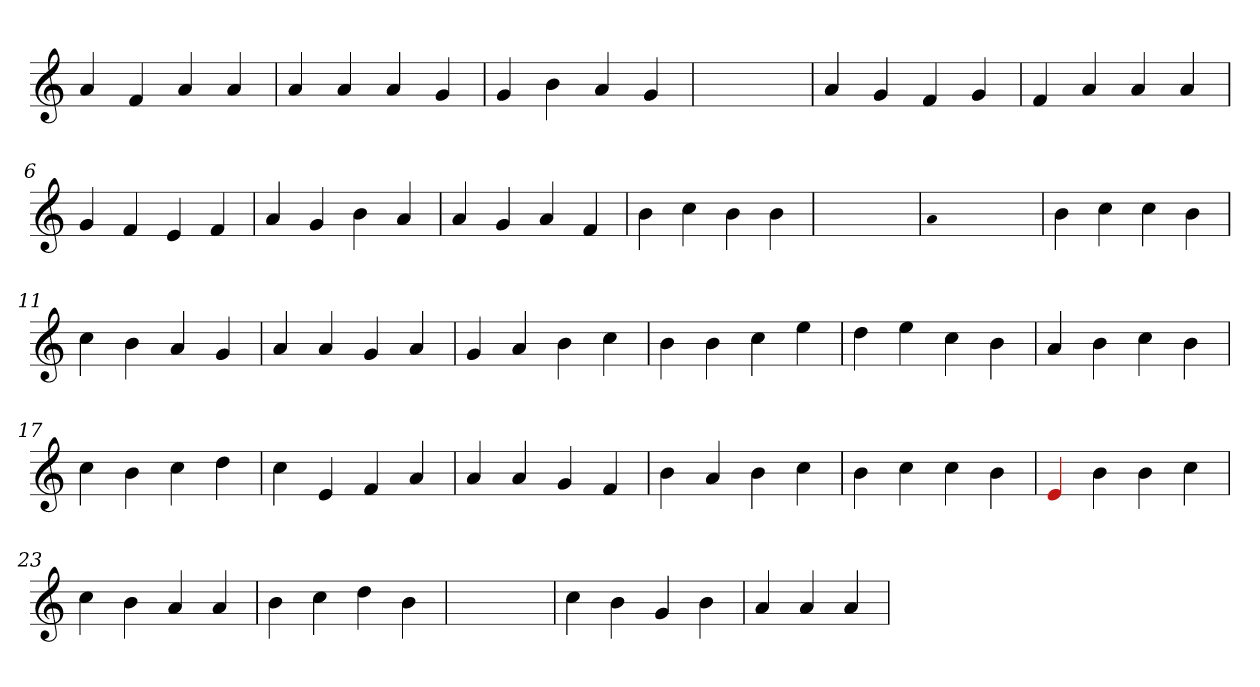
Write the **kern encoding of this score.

**kern
*part1
*staff1
*clefG2
=1
4a
4f
4a
4a
=2
4a
4a
4a
4g
=3
4g
4b
4a
4g
=4
1ryy
=4
4a
4g
4f
4g
=5
4f
4a
4a
4a
=6
4g
4f
4e
4f
=7
4a
4g
4b
4a
=8
4a
4g
4a
4f
=9
4b
4cc
4b
4b
=10
1ryy
=10
qqa
1ryy
=10
4b
4cc
4cc
4b
=11
4cc
4b
4a
4g
=12
4a
4a
4g
4a
=13
4g
4a
4b
4cc
=14
4b
4b
4cc
4ee
=15
4dd
4ee
4cc
4b
=16
4a
4b
4cc
4b
=17
4cc
4b
4cc
4dd
=18
4cc
4e
4f
4a
=19
4a
4a
4g
4f
=20
4b
4a
4b
4cc
=21
4b
4cc
4cc
4b
=22
4Re
4b
4b
4cc
=23
4cc
4b
4a
4a
=24
4b
4cc
4dd
4b
=25
1ryy
=25
4cc
4b
4g
4b
=26
4a
4a
4a
=
*-
